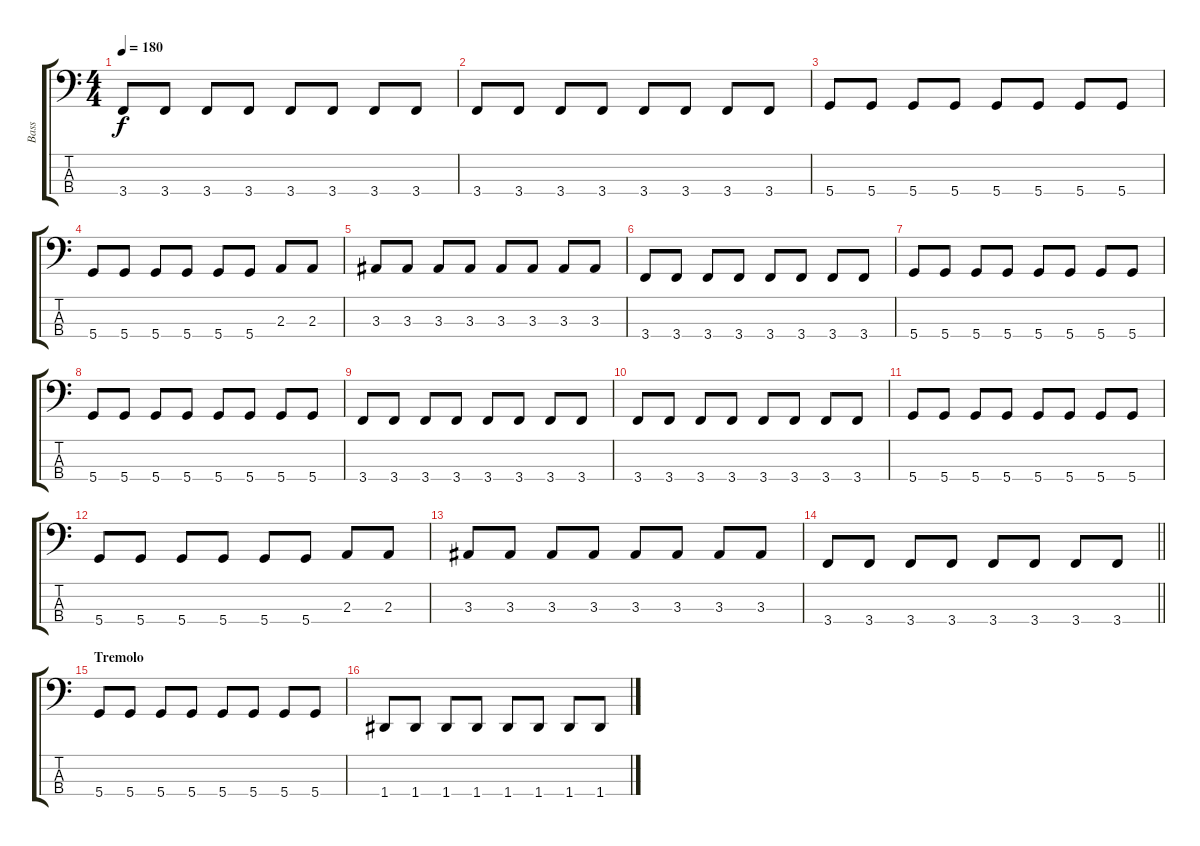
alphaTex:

\track ("Bass" "Bass") {instrument electricbassfinger}
\staff {score tabs}
\tuning (F2 C2 G1 D1) {hide}
\ts (4 4)
\tempo 180
\clef f4
\ks c
3.4.8{dy f} 3.4.8 3.4.8 3.4.8 3.4.8 3.4.8 3.4.8 3.4.8 |
3.4.8 3.4.8 3.4.8 3.4.8 3.4.8 3.4.8 3.4.8 3.4.8 |
5.4.8 5.4.8 5.4.8 5.4.8 5.4.8 5.4.8 5.4.8 5.4.8 |
5.4.8 5.4.8 5.4.8 5.4.8 5.4.8 5.4.8 2.3.8 2.3.8 |
3.3.8 3.3.8 3.3.8 3.3.8 3.3.8 3.3.8 3.3.8 3.3.8 |
3.4.8 3.4.8 3.4.8 3.4.8 3.4.8 3.4.8 3.4.8 3.4.8 |
5.4.8 5.4.8 5.4.8 5.4.8 5.4.8 5.4.8 5.4.8 5.4.8 |
5.4.8 5.4.8 5.4.8 5.4.8 5.4.8 5.4.8 5.4.8 5.4.8 |
3.4.8 3.4.8 3.4.8 3.4.8 3.4.8 3.4.8 3.4.8 3.4.8 |
3.4.8 3.4.8 3.4.8 3.4.8 3.4.8 3.4.8 3.4.8 3.4.8 |
5.4.8 5.4.8 5.4.8 5.4.8 5.4.8 5.4.8 5.4.8 5.4.8 |
5.4.8 5.4.8 5.4.8 5.4.8 5.4.8 5.4.8 2.3.8 2.3.8 |
3.3.8 3.3.8 3.3.8 3.3.8 3.3.8 3.3.8 3.3.8 3.3.8 |
\barLineRight lightlight
3.4.8 3.4.8 3.4.8 3.4.8 3.4.8 3.4.8 3.4.8 3.4.8 |
\section ("" "Tremolo")
5.4.8 5.4.8 5.4.8 5.4.8 5.4.8 5.4.8 5.4.8 5.4.8 |
1.4.8 1.4.8 1.4.8 1.4.8 1.4.8 1.4.8 1.4.8 1.4.8
